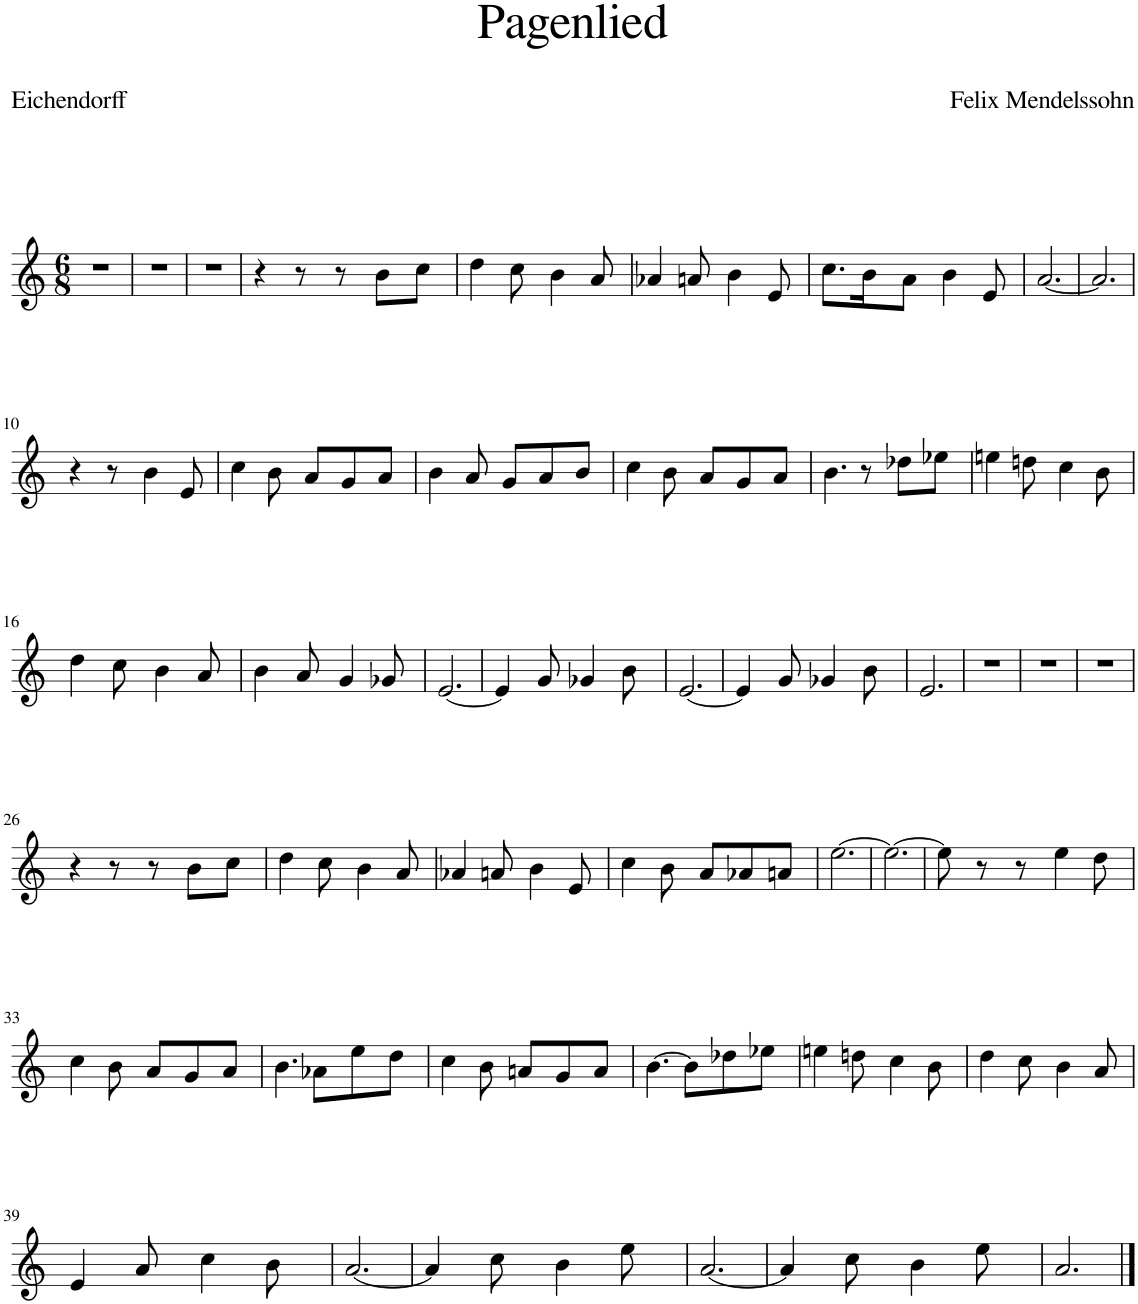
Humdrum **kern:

**kern
*part1
*staff1
*I"Piano
*I'Pno
*clefG2
*k[]
*M6/8
=1
2.r
=2
2.r
=3
2.r
=4
4r
8r
8r
8b\L
8cc\J
=5
4dd\
8cc\
4b\
8a/
=6
4a-X/
8an/
4b\
8e/
=7
8.cc\L
16b\K
8a\J
4b\
8e/
=8
[2.a/
=9
2.a/]
!!LO:LB:g=z
=10
4r
8r
4b\
8e/
=11
4cc\
8b\
8a/L
8g/
8a/J
=12
4b\
8a/
8g/L
8a/
8b/J
=13
4cc\
8b\
8a/L
8g/
8a/J
=14
4.b\
8r
8dd-X\L
8ee-X\J
=15
4een\
8ddn\
4cc\
8b\
!!LO:LB:g=z
=16
4dd\
8cc\
4b\
8a/
=17
4b\
8a/
4g/
8g-X/
=18
[2.e/
=19
4e/]
8g/
4g-X/
8b\
=20
[2.e/
=21
4e/]
8g/
4g-X/
8b\
=22
2.e/
=23
2.r
=24
2.r
=25
2.r
!!LO:LB:g=z
=26
4r
8r
8r
8b\L
8cc\J
=27
4dd\
8cc\
4b\
8a/
=28
4a-X/
8an/
4b\
8e/
=29
4cc\
8b\
8a/L
8a-X/
8an/J
=30
[2.ee\
=31
2.ee\_
=32
8ee\]
8r
8r
4ee\
8dd\
!!LO:LB:g=z
=33
4cc\
8b\
8a/L
8g/
8a/J
=34
4.b\
8a-X\L
8ee\
8dd\J
=35
4cc\
8b\
8an/L
8g/
8a/J
=36
[4.b\
8b\L]
8dd-X\
8ee-X\J
=37
4een\
8ddn\
4cc\
8b\
=38
4dd\
8cc\
4b\
8a/
!!LO:LB:g=z
=39
4e/
8a/
4cc\
8b\
=40
[2.a/
=41
4a/]
8cc\
4b\
8ee\
=42
[2.a/
=43
4a/]
8cc\
4b\
8ee\
=44
2.a/
==
*-
